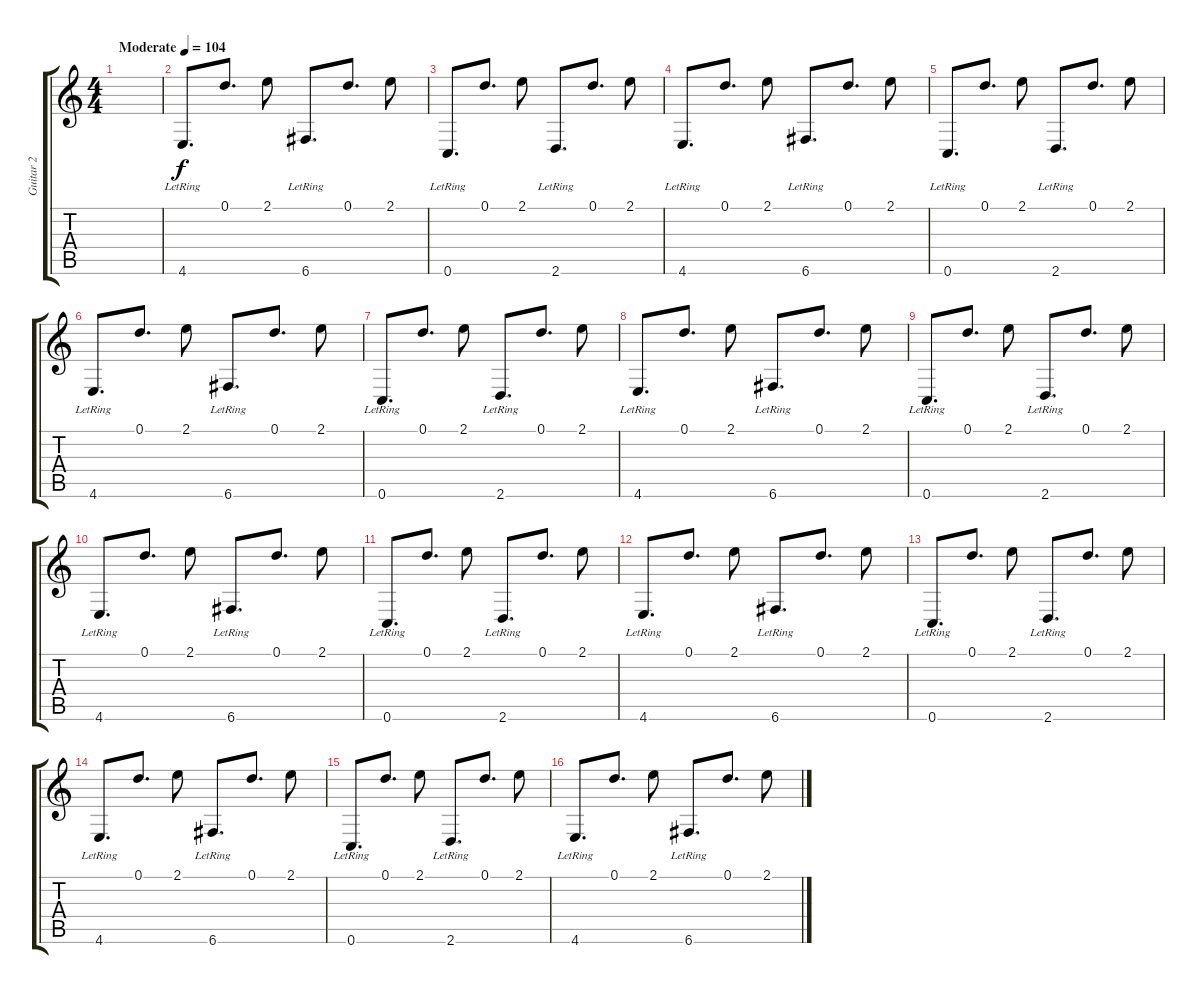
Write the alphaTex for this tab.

\track ("Guitar 2" "Guitar 2") {instrument electricguitarclean}
\staff {score tabs}
\tuning (D4 A3 F3 C3 G2 C2) {hide}
\ts (4 4)
\tempo (104 "Moderate")
\clef g2
\ks c
|
4.6{lr}.8{d} 0.1.8{d} 2.1.8 6.6{lr}.8{d} 0.1.8{d} 2.1.8 |
0.6{lr}.8{d} 0.1.8{d} 2.1.8 2.6{lr}.8{d} 0.1.8{d} 2.1.8 |
4.6{lr}.8{d} 0.1.8{d} 2.1.8 6.6{lr}.8{d} 0.1.8{d} 2.1.8 |
0.6{lr}.8{d} 0.1.8{d} 2.1.8 2.6{lr}.8{d} 0.1.8{d} 2.1.8 |
4.6{lr}.8{d} 0.1.8{d} 2.1.8 6.6{lr}.8{d} 0.1.8{d} 2.1.8 |
0.6{lr}.8{d} 0.1.8{d} 2.1.8 2.6{lr}.8{d} 0.1.8{d} 2.1.8 |
4.6{lr}.8{d} 0.1.8{d} 2.1.8 6.6{lr}.8{d} 0.1.8{d} 2.1.8 |
0.6{lr}.8{d} 0.1.8{d} 2.1.8 2.6{lr}.8{d} 0.1.8{d} 2.1.8 |
4.6{lr}.8{d} 0.1.8{d} 2.1.8 6.6{lr}.8{d} 0.1.8{d} 2.1.8 |
0.6{lr}.8{d} 0.1.8{d} 2.1.8 2.6{lr}.8{d} 0.1.8{d} 2.1.8 |
4.6{lr}.8{d} 0.1.8{d} 2.1.8 6.6{lr}.8{d} 0.1.8{d} 2.1.8 |
0.6{lr}.8{d} 0.1.8{d} 2.1.8 2.6{lr}.8{d} 0.1.8{d} 2.1.8 |
4.6{lr}.8{d} 0.1.8{d} 2.1.8 6.6{lr}.8{d} 0.1.8{d} 2.1.8 |
0.6{lr}.8{d} 0.1.8{d} 2.1.8 2.6{lr}.8{d} 0.1.8{d} 2.1.8 |
4.6{lr}.8{d} 0.1.8{d} 2.1.8 6.6{lr}.8{d} 0.1.8{d} 2.1.8
